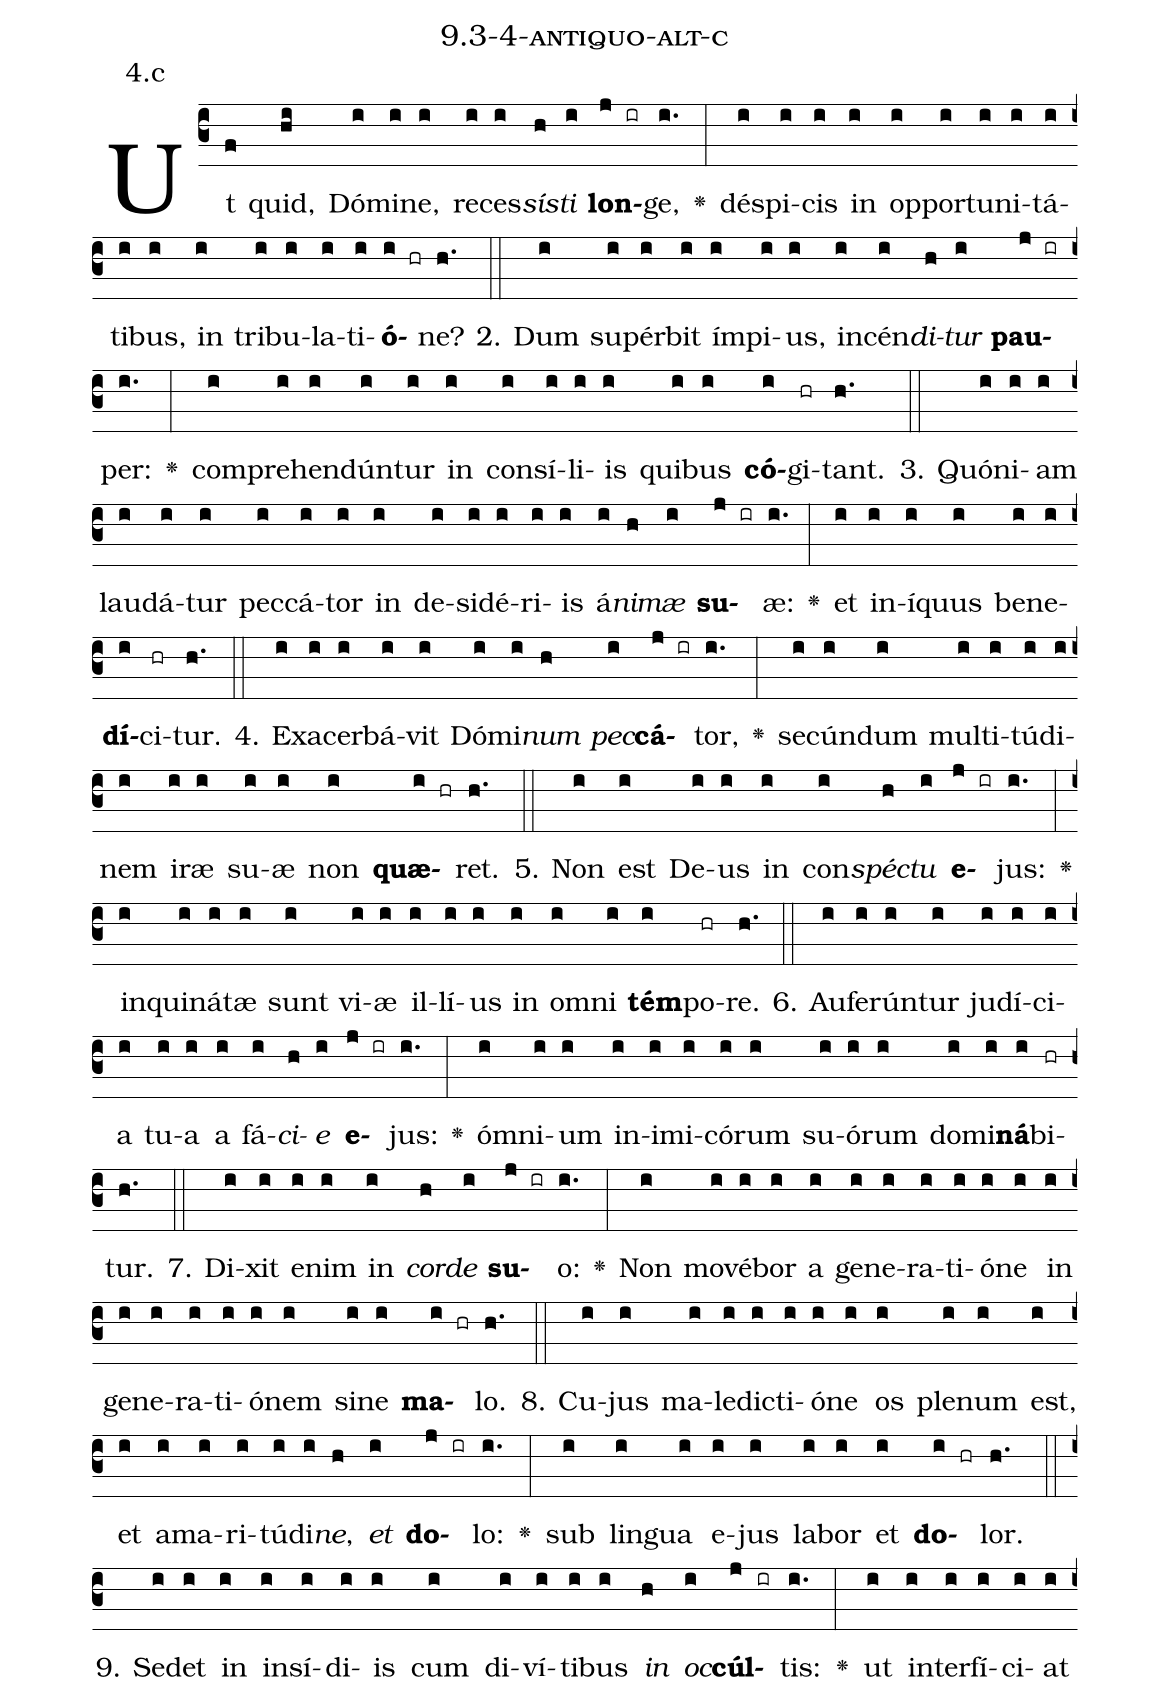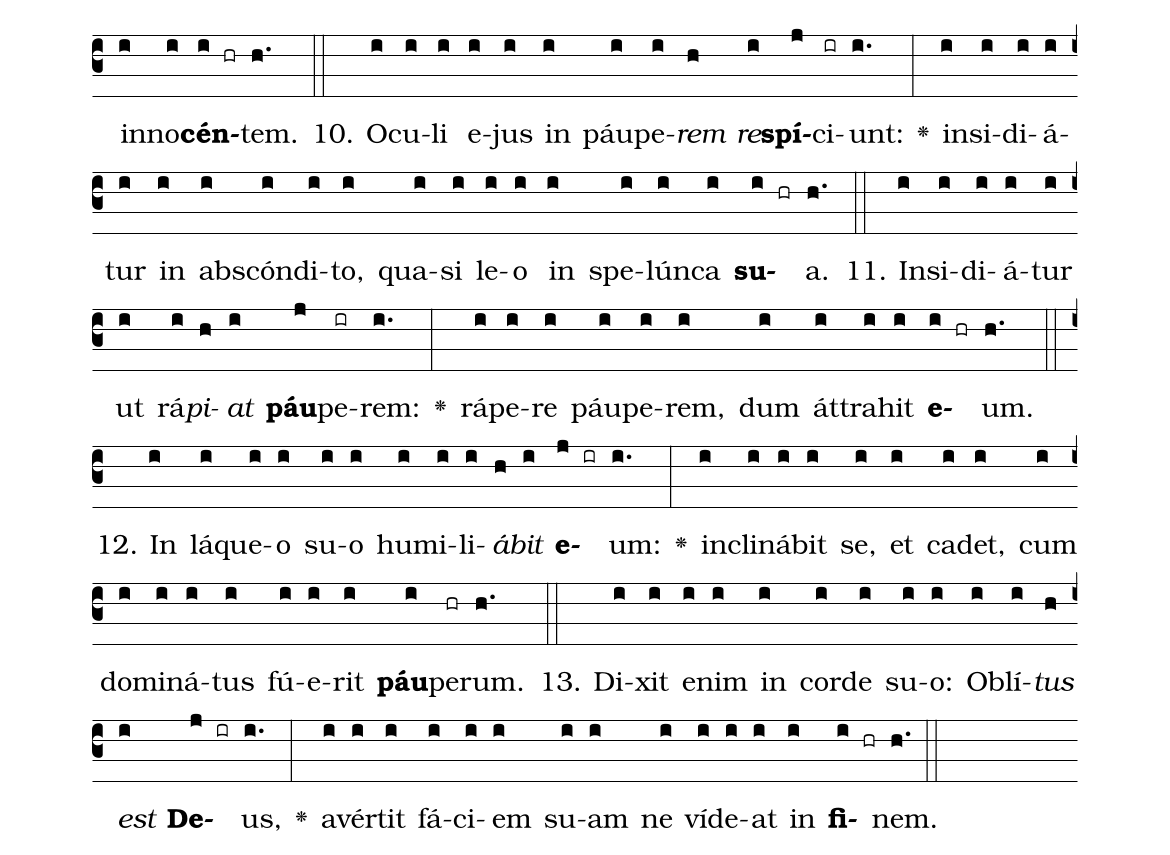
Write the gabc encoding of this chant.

name: 9.3-4-antiquo-alt-c;
annotation: 4.c;
%%
(c3)Ut(f) quid,(hi) Dó(i)mi(i)ne,(i) re(i)ces(i)<i>sís</i>(h)<i>ti</i>(i) <b>lon</b>(j ir)ge,(i.) <v>\greheightstar</v>(:) dé(i)spi(i)cis(i) in(i) op(i)por(i)tu(i)ni(i)tá(i)ti(i)bus,(i) in(i) tri(i)bu(i)la(i)ti(i)<b>ó</b>(i hr)ne?(h.) (::)
2. Dum(i) su(i)pér(i)bit(i) ím(i)pi(i)us,(i) in(i)cén(i)<i>di</i>(h)<i>tur</i>(i) <b>pau</b>(j ir)per:(i.) <v>\greheightstar</v>(:) com(i)pre(i)hen(i)dún(i)tur(i) in(i) con(i)sí(i)li(i)is(i) qui(i)bus(i) <b>có</b>(i)gi(hr)tant.(h.) (::)
3. Quón(i)i(i)am(i) lau(i)dá(i)tur(i) pec(i)cá(i)tor(i) in(i) de(i)si(i)dé(i)ri(i)is(i) á(i)<i>ni</i>(h)<i>mæ</i>(i) <b>su</b>(j ir)æ:(i.) <v>\greheightstar</v>(:) et(i) in(i)í(i)quus(i) be(i)ne(i)<b>dí</b>(i)ci(hr)tur.(h.) (::)
4. Ex(i)a(i)cer(i)bá(i)vit(i) Dó(i)mi(i)<i>num</i>(h) <i>pec</i>(i)<b>cá</b>(j ir)tor,(i.) <v>\greheightstar</v>(:) se(i)cún(i)dum(i) mul(i)ti(i)tú(i)di(i)nem(i) i(i)ræ(i) su(i)æ(i) non(i) <b>quæ</b>(i hr)ret.(h.) (::)
5. Non(i) est(i) De(i)us(i) in(i) con(i)<i>spéc</i>(h)<i>tu</i>(i) <b>e</b>(j ir)jus:(i.) <v>\greheightstar</v>(:) in(i)qui(i)ná(i)tæ(i) sunt(i) vi(i)æ(i) il(i)lí(i)us(i) in(i) om(i)ni(i) <b>tém</b>(i)po(hr)re.(h.) (::)
6. Au(i)fe(i)rún(i)tur(i) ju(i)dí(i)ci(i)a(i) tu(i)a(i) a(i) fá(i)<i>ci</i>(h)<i>e</i>(i) <b>e</b>(j ir)jus:(i.) <v>\greheightstar</v>(:) óm(i)ni(i)um(i) in(i)i(i)mi(i)có(i)rum(i) su(i)ó(i)rum(i) do(i)mi(i)<b>ná</b>(i)bi(hr)tur.(h.) (::)
7. Di(i)xit(i) e(i)nim(i) in(i) <i>cor</i>(h)<i>de</i>(i) <b>su</b>(j ir)o:(i.) <v>\greheightstar</v>(:) Non(i) mo(i)vé(i)bor(i) a(i) ge(i)ne(i)ra(i)ti(i)ó(i)ne(i) in(i) ge(i)ne(i)ra(i)ti(i)ó(i)nem(i) si(i)ne(i) <b>ma</b>(i hr)lo.(h.) (::)
8. Cu(i)jus(i) ma(i)le(i)dic(i)ti(i)ó(i)ne(i) os(i) ple(i)num(i) est,(i) et(i) a(i)ma(i)ri(i)tú(i)di(i)<i>ne</i>,(h) <i>et</i>(i) <b>do</b>(j ir)lo:(i.) <v>\greheightstar</v>(:) sub(i) lin(i)gua(i) e(i)jus(i) la(i)bor(i) et(i) <b>do</b>(i hr)lor.(h.) (::)
9. Se(i)det(i) in(i) in(i)sí(i)di(i)is(i) cum(i) di(i)ví(i)ti(i)bus(i) <i>in</i>(h) <i>oc</i>(i)<b>cúl</b>(j ir)tis:(i.) <v>\greheightstar</v>(:) ut(i) in(i)ter(i)fí(i)ci(i)at(i) in(i)no(i)<b>cén</b>(i hr)tem.(h.) (::)
10. O(i)cu(i)li(i) e(i)jus(i) in(i) páu(i)pe(i)<i>rem</i>(h) <i>re</i>(i)<b>spí</b>(j)ci(ir)unt:(i.) <v>\greheightstar</v>(:) in(i)si(i)di(i)á(i)tur(i) in(i) abs(i)cón(i)di(i)to,(i) qua(i)si(i) le(i)o(i) in(i) spe(i)lún(i)ca(i) <b>su</b>(i hr)a.(h.) (::)
11. In(i)si(i)di(i)á(i)tur(i) ut(i) rá(i)<i>pi</i>(h)<i>at</i>(i) <b>páu</b>(j)pe(ir)rem:(i.) <v>\greheightstar</v>(:) rá(i)pe(i)re(i) páu(i)pe(i)rem,(i) dum(i) át(i)tra(i)hit(i) <b>e</b>(i hr)um.(h.) (::)
12. In(i) lá(i)que(i)o(i) su(i)o(i) hu(i)mi(i)li(i)<i>á</i>(h)<i>bit</i>(i) <b>e</b>(j ir)um:(i.) <v>\greheightstar</v>(:) in(i)cli(i)ná(i)bit(i) se,(i) et(i) ca(i)det,(i) cum(i) do(i)mi(i)ná(i)tus(i) fú(i)e(i)rit(i) <b>páu</b>(i)pe(hr)rum.(h.) (::)
13. Di(i)xit(i) e(i)nim(i) in(i) cor(i)de(i) su(i)o:(i) Ob(i)lí(i)<i>tus</i>(h) <i>est</i>(i) <b>De</b>(j ir)us,(i.) <v>\greheightstar</v>(:) a(i)vér(i)tit(i) fá(i)ci(i)em(i) su(i)am(i) ne(i) ví(i)de(i)at(i) in(i) <b>fi</b>(i hr)nem.(h.) (::)
